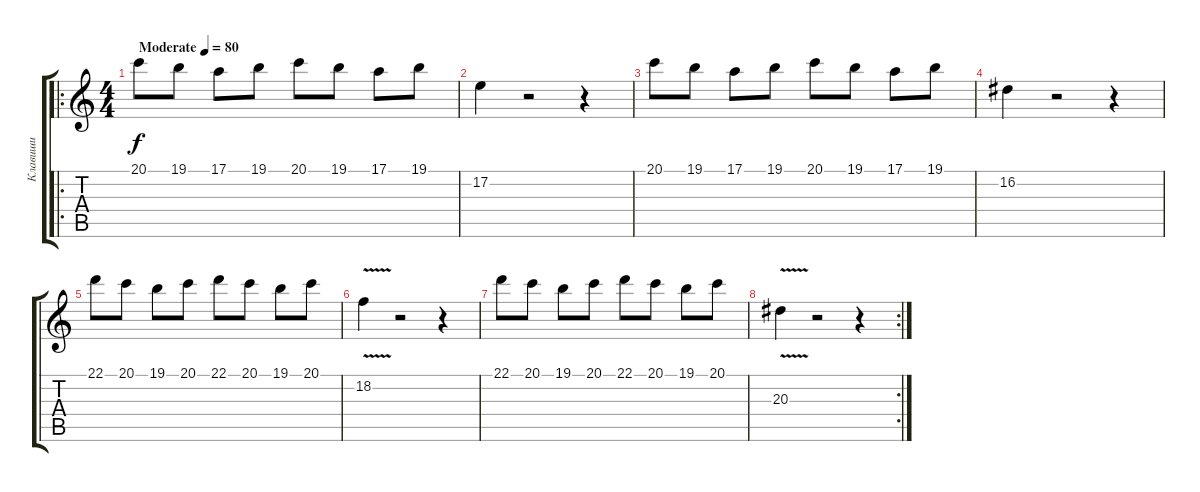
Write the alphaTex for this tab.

\track ("Клавиши" "Клавиши") {instrument musicbox}
\staff {score tabs}
\tuning (E4 B3 G3 D3 A2 E2) {hide}
\ro
\ts (4 4)
\tempo (80 "Moderate")
\clef g2
\ks c
20.1.8{dy f instrument musicbox} 19.1.8 17.1.8 19.1.8 20.1.8 19.1.8 17.1.8 19.1.8 |
17.2.4 r.2 r.4 |
20.1.8 19.1.8 17.1.8 19.1.8 20.1.8 19.1.8 17.1.8 19.1.8 |
16.2.4 r.2 r.4 |
22.1.8 20.1.8 19.1.8 20.1.8 22.1.8 20.1.8 19.1.8 20.1.8 |
18.2{v}.4 r.2 r.4 |
22.1.8 20.1.8 19.1.8 20.1.8 22.1.8 20.1.8 19.1.8 20.1.8 |
\rc 2
20.3{v}.4 r.2 r.4
